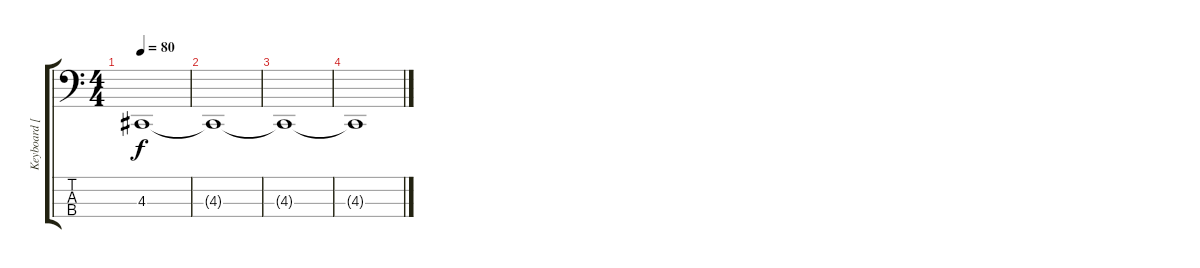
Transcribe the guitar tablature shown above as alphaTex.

\track ("Keyboard [Low Strings]" "Keyboard [") {instrument stringensemble2}
\staff {score tabs}
\tuning (G2 D2 A1 D1) {hide}
\ts (4 4)
\tempo 80
\clef f4
\ks c
4.3{t}.1{dy f} |
4.3{t}.1 |
4.3{t}.1{volume 0} |
4.3{t}.1
